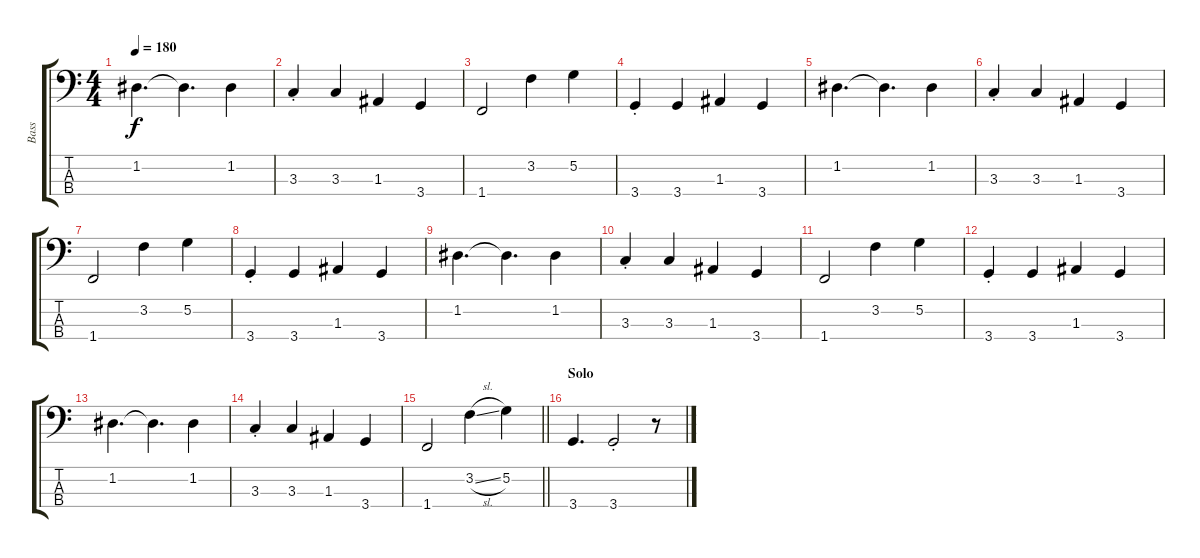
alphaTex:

\track ("Bass" "Bass") {instrument electricbassfinger}
\staff {score tabs}
\tuning (G2 D2 A1 E1) {hide}
\ts (4 4)
\tempo 180
\clef f4
\ks c
1.2.4{d dy f} 1.2{t}.4{d} 1.2.4 |
3.3{st}.4 3.3.4 1.3.4 3.4.4 |
1.4.2 3.2.4 5.2.4 |
3.4{st}.4 3.4.4 1.3.4 3.4.4 |
1.2.4{d} 1.2{t}.4{d} 1.2.4 |
3.3{st}.4 3.3.4 1.3.4 3.4.4 |
1.4.2 3.2.4 5.2.4 |
3.4{st}.4 3.4.4 1.3.4 3.4.4 |
1.2.4{d} 1.2{t}.4{d} 1.2.4 |
3.3{st}.4 3.3.4 1.3.4 3.4.4 |
1.4.2 3.2.4 5.2.4 |
3.4{st}.4 3.4.4 1.3.4 3.4.4 |
1.2.4{d} 1.2{t}.4{d} 1.2.4 |
3.3{st}.4 3.3.4 1.3.4 3.4.4 |
\barLineRight lightlight
1.4.2 3.2{sl}.4{volume 16 balance 2 instrument slapbass2} 5.2.4 |
\section ("" "Solo")
3.4.4{d} 3.4{st}.2 r.8
